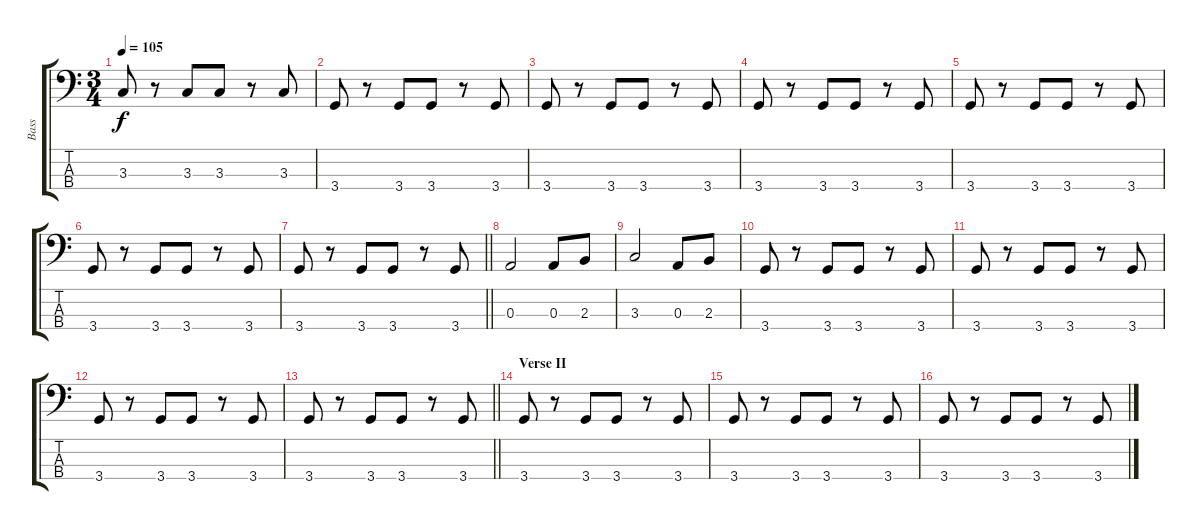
\track ("Bass" "Bass") {instrument electricbassfinger}
\staff {score tabs}
\tuning (G2 D2 A1 E1) {hide}
\ts (3 4)
\tempo 105
\clef f4
\ks c
3.3.8{dy f} r.8 3.3.8 3.3.8 r.8 3.3.8 |
3.4.8 r.8 3.4.8 3.4.8 r.8 3.4.8 |
3.4.8 r.8 3.4.8 3.4.8 r.8 3.4.8 |
3.4.8 r.8 3.4.8 3.4.8 r.8 3.4.8 |
3.4.8 r.8 3.4.8 3.4.8 r.8 3.4.8 |
3.4.8 r.8 3.4.8 3.4.8 r.8 3.4.8 |
\barLineRight lightlight
3.4.8 r.8 3.4.8 3.4.8 r.8 3.4.8 |
\section ("" "")
0.3.2 0.3.8 2.3.8 |
3.3.2 0.3.8 2.3.8 |
3.4.8 r.8 3.4.8 3.4.8 r.8 3.4.8 |
3.4.8 r.8 3.4.8 3.4.8 r.8 3.4.8 |
3.4.8 r.8 3.4.8 3.4.8 r.8 3.4.8 |
\barLineRight lightlight
3.4.8 r.8 3.4.8 3.4.8 r.8 3.4.8 |
\section ("" "Verse II")
3.4.8 r.8 3.4.8 3.4.8 r.8 3.4.8 |
3.4.8 r.8 3.4.8 3.4.8 r.8 3.4.8 |
3.4.8 r.8 3.4.8 3.4.8 r.8 3.4.8
